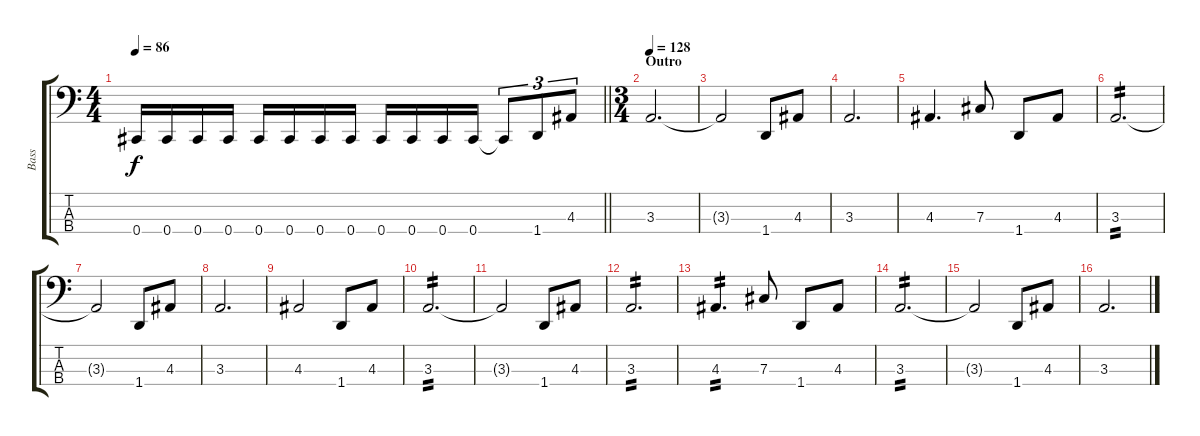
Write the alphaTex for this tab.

\track ("Bass" "Bass") {instrument electricbassfinger}
\staff {score tabs}
\tuning (E2 B1 Gb1 Db1) {hide}
\ts (4 4)
\tempo 86
\clef f4
\barLineRight lightlight
\ks c
0.4.16{dy f} 0.4.16 0.4.16 0.4.16 0.4.16 0.4.16 0.4.16 0.4.16 0.4.16 0.4.16 0.4.16 0.4.16 0.4{t}.8{tu (3 2)} 1.4.8{tu (3 2)} 4.3.8{tu (3 2)} |
\ts (3 4)
\section ("" "Outro")
\tempo 128
3.3.2{d} |
3.3{t}.2 1.4.8 4.3.8 |
3.3.2{d} |
4.3.4{d} 7.3.8 1.4.8 4.3.8 |
3.3.2{d tp 2} |
3.3{t}.2 1.4.8 4.3.8 |
3.3.2{d} |
4.3.2 1.4.8 4.3.8 |
3.3.2{d tp 2} |
3.3{t}.2 1.4.8 4.3.8 |
3.3.2{d tp 2} |
4.3.4{d tp 2} 7.3.8 1.4.8 4.3.8 |
3.3.2{d tp 2} |
3.3{t}.2 1.4.8 4.3.8 |
3.3.2{d}
